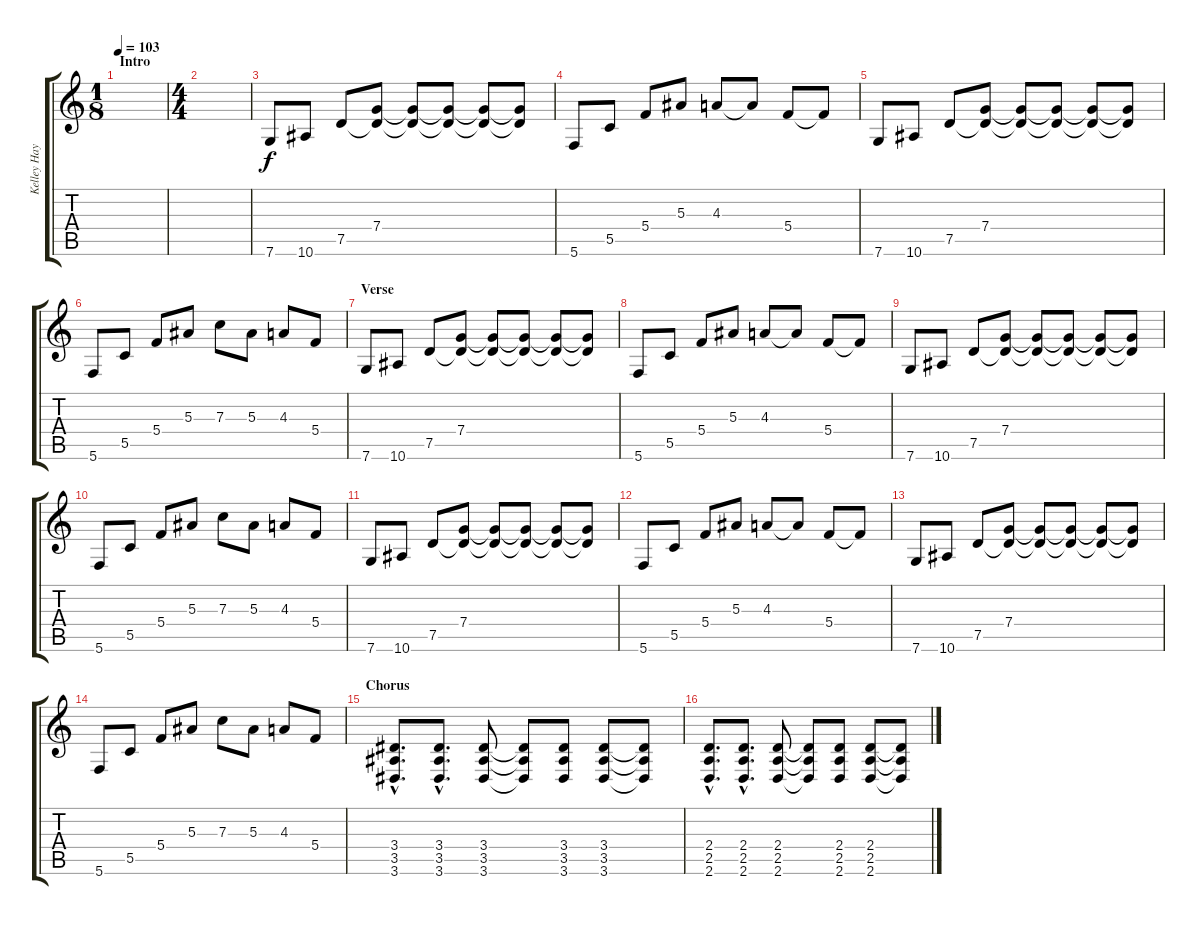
\track ("Kelley Hayes (2nd Guitar)" "Kelley Hay") {instrument distortionguitar}
\staff {score tabs}
\tuning (D4 A3 F3 C3 G2 C2) {hide}
\ts (1 8)
\section ("" "Intro")
\tempo 103
\clef g2
\ks c
|
\ts (4 4)
|
7.6.8{instrument electricguitarjazz} 10.6.8 7.5.8 (7.4 7.5{t}).8 (7.4{t} 7.5{t}).8 (7.4{t} 7.5{t}).8 (7.4{t} 7.5{t}).8 (7.4{t} 7.5{t}).8 |
5.6.8 5.5.8 5.4.8 5.3.8 4.3.8 4.3{t}.8 5.4.8 5.4{t}.8 |
7.6.8{instrument electricguitarjazz} 10.6.8 7.5.8 (7.4 7.5{t}).8 (7.4{t} 7.5{t}).8 (7.4{t} 7.5{t}).8 (7.4{t} 7.5{t}).8 (7.4{t} 7.5{t}).8 |
5.6.8 5.5.8 5.4.8 5.3.8 7.3.8 5.3.8 4.3.8 5.4.8 |
\section ("" "Verse")
7.6.8{instrument electricguitarjazz} 10.6.8 7.5.8 (7.4 7.5{t}).8 (7.4{t} 7.5{t}).8 (7.4{t} 7.5{t}).8 (7.4{t} 7.5{t}).8 (7.4{t} 7.5{t}).8 |
5.6.8 5.5.8 5.4.8 5.3.8 4.3.8 4.3{t}.8 5.4.8 5.4{t}.8 |
7.6.8{instrument electricguitarjazz} 10.6.8 7.5.8 (7.4 7.5{t}).8 (7.4{t} 7.5{t}).8 (7.4{t} 7.5{t}).8 (7.4{t} 7.5{t}).8 (7.4{t} 7.5{t}).8 |
5.6.8 5.5.8 5.4.8 5.3.8 7.3.8 5.3.8 4.3.8 5.4.8 |
7.6.8{instrument electricguitarjazz} 10.6.8 7.5.8 (7.4 7.5{t}).8 (7.4{t} 7.5{t}).8 (7.4{t} 7.5{t}).8 (7.4{t} 7.5{t}).8 (7.4{t} 7.5{t}).8 |
5.6.8 5.5.8 5.4.8 5.3.8 4.3.8 4.3{t}.8 5.4.8 5.4{t}.8 |
7.6.8{instrument electricguitarjazz} 10.6.8 7.5.8 (7.4 7.5{t}).8 (7.4{t} 7.5{t}).8 (7.4{t} 7.5{t}).8 (7.4{t} 7.5{t}).8 (7.4{t} 7.5{t}).8 |
5.6.8 5.5.8 5.4.8 5.3.8 7.3.8 5.3.8 4.3.8 5.4.8 |
\section ("" "Chorus")
(3.4{hac} 3.5{hac} 3.6{hac}).8{d instrument distortionguitar} (3.4{hac} 3.5{hac} 3.6{hac}).8{d} (3.4 3.5 3.6).8 (3.4{t} 3.5{t} 3.6{t}).8 (3.4 3.5 3.6).8 (3.4 3.5 3.6).8 (3.4{t} 3.5{t} 3.6{t}).8 |
(2.4{hac} 2.5{hac} 2.6{hac}).8{d} (2.4{hac} 2.5{hac} 2.6{hac}).8{d} (2.4 2.5 2.6).8 (2.4{t} 2.5{t} 2.6{t}).8 (2.4 2.5 2.6).8 (2.4 2.5 2.6).8 (2.4{t} 2.5{t} 2.6{t}).8
